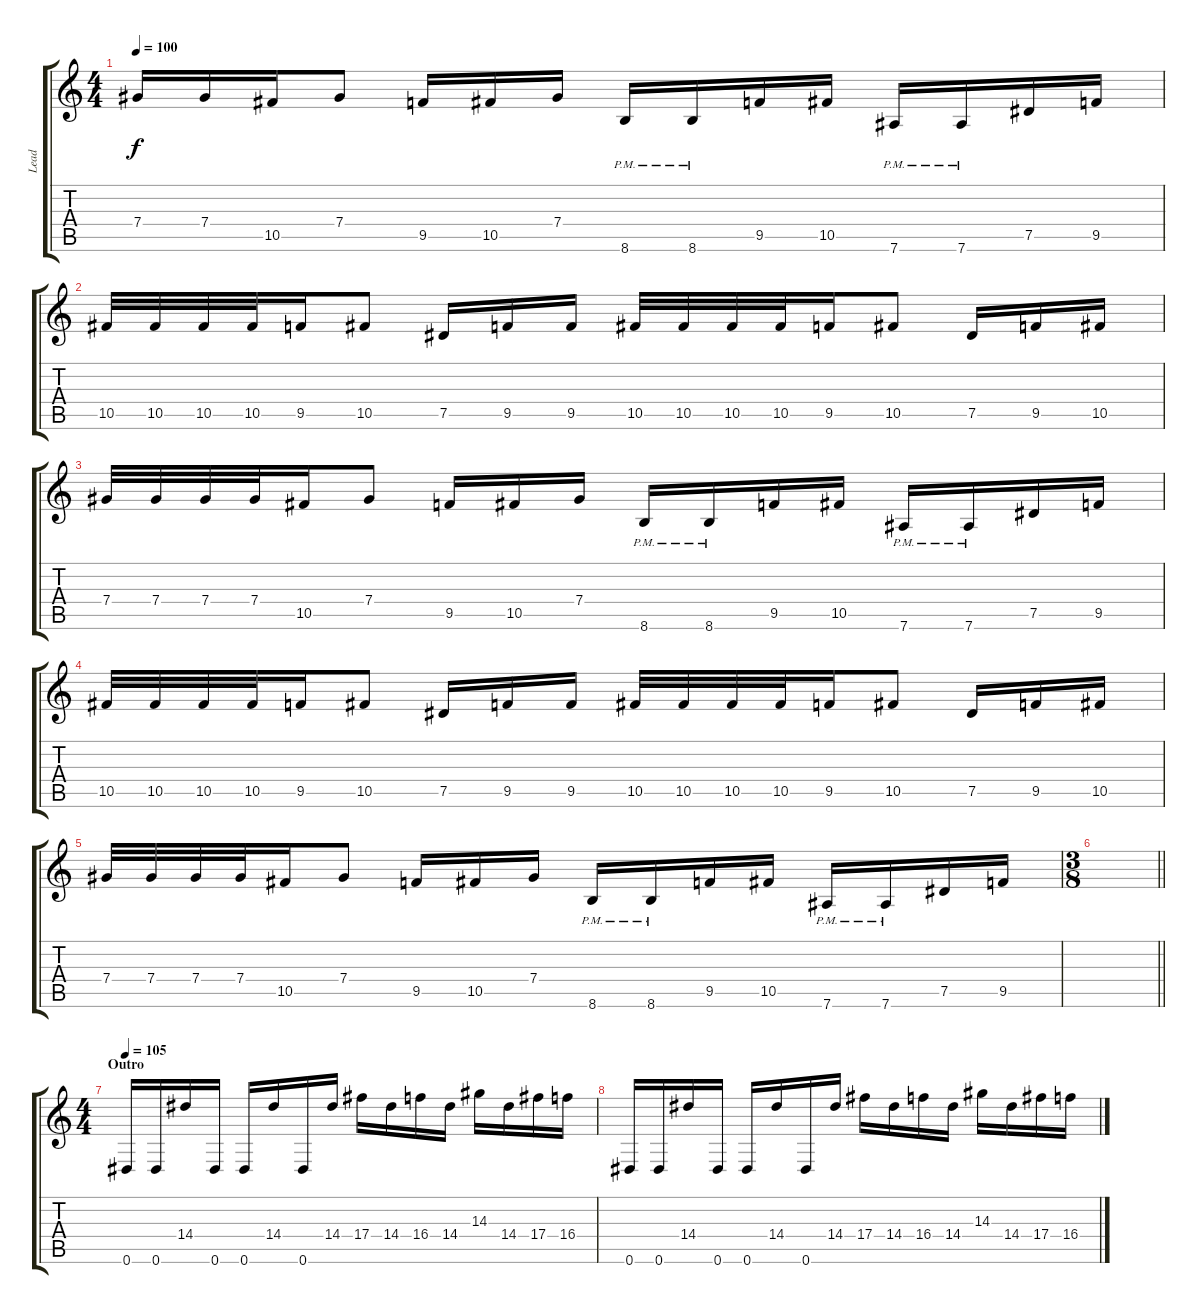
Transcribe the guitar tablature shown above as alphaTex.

\track ("Lead" "Lead") {instrument distortionguitar}
\staff {score tabs}
\tuning (Eb4 Bb3 Gb3 Db3 Ab2 Eb2) {hide}
\ts (4 4)
\tempo 100
\clef g2
\ks c
7.4.16{dy f} 7.4.16 10.5.16 7.4.8 9.5.16 10.5.16 7.4.16 8.6{pm}.16 8.6{pm}.16 9.5.16 10.5.16 7.6{pm}.16 7.6{pm}.16 7.5.16 9.5.16 |
10.5.32 10.5.32 10.5.32 10.5.32 9.5.16 10.5.8 7.5.16 9.5.16 9.5.16 10.5.32 10.5.32 10.5.32 10.5.32 9.5.16 10.5.8 7.5.16 9.5.16 10.5.16 |
7.4.32 7.4.32 7.4.32 7.4.32 10.5.16 7.4.8 9.5.16 10.5.16 7.4.16 8.6{pm}.16 8.6{pm}.16 9.5.16 10.5.16 7.6{pm}.16 7.6{pm}.16 7.5.16 9.5.16 |
10.5.32 10.5.32 10.5.32 10.5.32 9.5.16 10.5.8 7.5.16 9.5.16 9.5.16 10.5.32 10.5.32 10.5.32 10.5.32 9.5.16 10.5.8 7.5.16 9.5.16 10.5.16 |
7.4.32 7.4.32 7.4.32 7.4.32 10.5.16 7.4.8 9.5.16 10.5.16 7.4.16 8.6{pm}.16 8.6{pm}.16 9.5.16 10.5.16 7.6{pm}.16 7.6{pm}.16 7.5.16 9.5.16 |
\ts (3 8)
\barLineRight lightlight
|
\ts (4 4)
\section ("" "Outro")
\tempo 105
0.6.16 0.6.16 14.4.16 0.6.16 0.6.16 14.4.16 0.6.16 14.4.16 17.4.16 14.4.16 16.4.16 14.4.16 14.3.16 14.4.16 17.4.16 16.4.16 |
0.6.16 0.6.16 14.4.16 0.6.16 0.6.16 14.4.16 0.6.16 14.4.16 17.4.16 14.4.16 16.4.16 14.4.16 14.3.16 14.4.16 17.4.16 16.4.16
